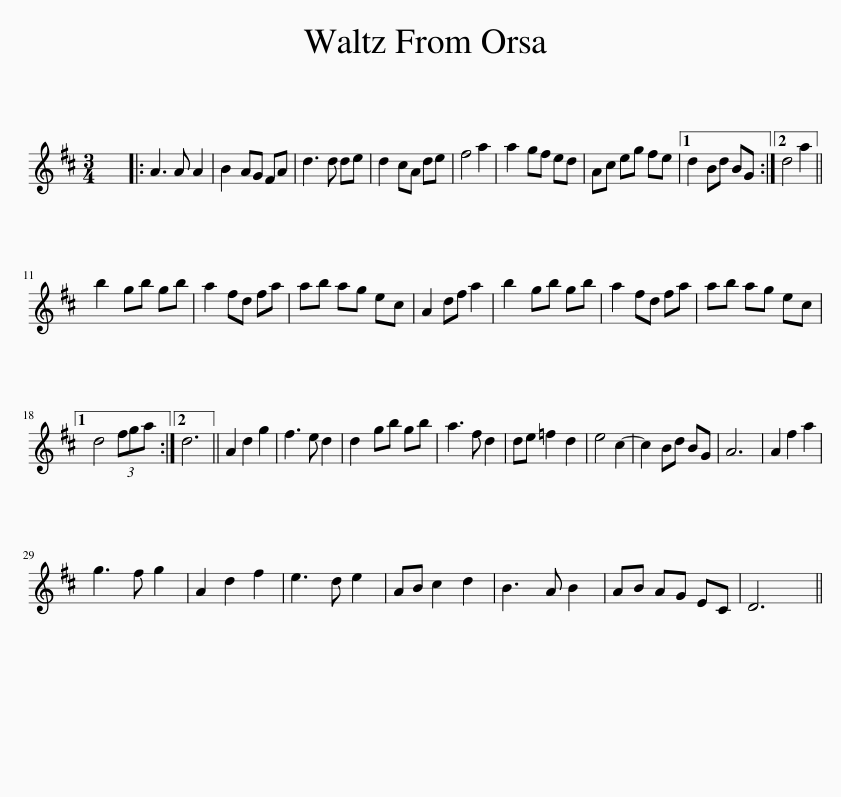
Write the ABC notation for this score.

X:1
L:1/8
M:3/4
I:linebreak $
K:D
V:1 treble
V:1
 x6 |: A3 A A2 | B2 AG FA | d3 d de | d2 cA de | %5
 f4 a2 | a2 gf ed | Ac eg fe |1 d2 Bd BG :|2 d4 a2 ||$ %10
 b2 gb gb | a2 fd fa | ab ag ec | A2 df a2 | b2 gb gb | %15
 a2 fd fa | ab ag ec |1$ d4 (3fga :|2 d6 || A2 d2 g2 | %20
 f3 e d2 | d2 gb gb | a3 f d2 | de =f2 d2 | e4 c2- | %25
 c2 Bd BG | A6 | A2 f2 a2 |$ g3 f g2 | A2 d2 f2 | %30
 e3 d e2 | AB c2 d2 | B3 A B2 | AB AG EC | D6 || %35
